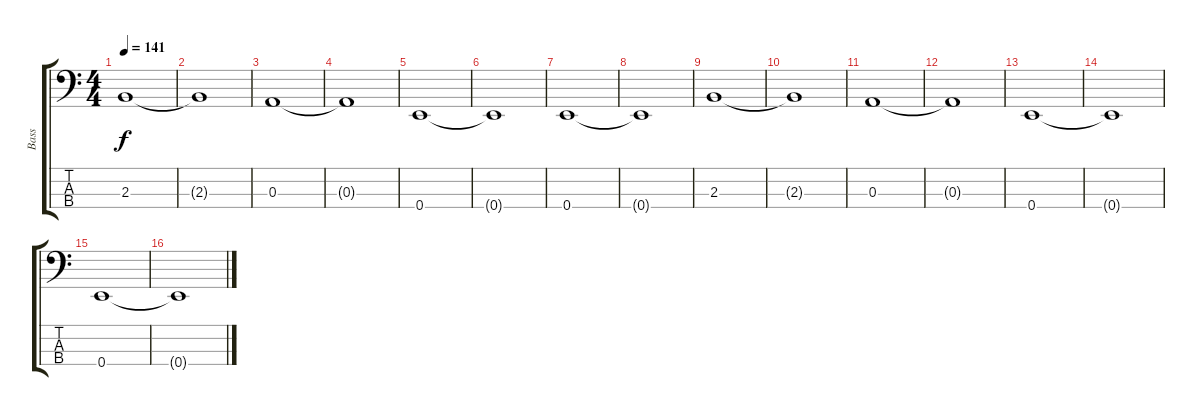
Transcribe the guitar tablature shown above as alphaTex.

\track ("Bass" "Bass") {instrument electricbassfinger}
\staff {score tabs}
\tuning (G2 D2 A1 E1) {hide}
\ts (4 4)
\tempo 141
\clef f4
\ks c
2.3.1{dy f} |
2.3{t}.1 |
0.3.1 |
0.3{t}.1 |
0.4.1 |
0.4{t}.1 |
0.4.1 |
0.4{t}.1 |
2.3.1 |
2.3{t}.1 |
0.3.1 |
0.3{t}.1 |
0.4.1 |
0.4{t}.1 |
0.4.1 |
0.4{t}.1
